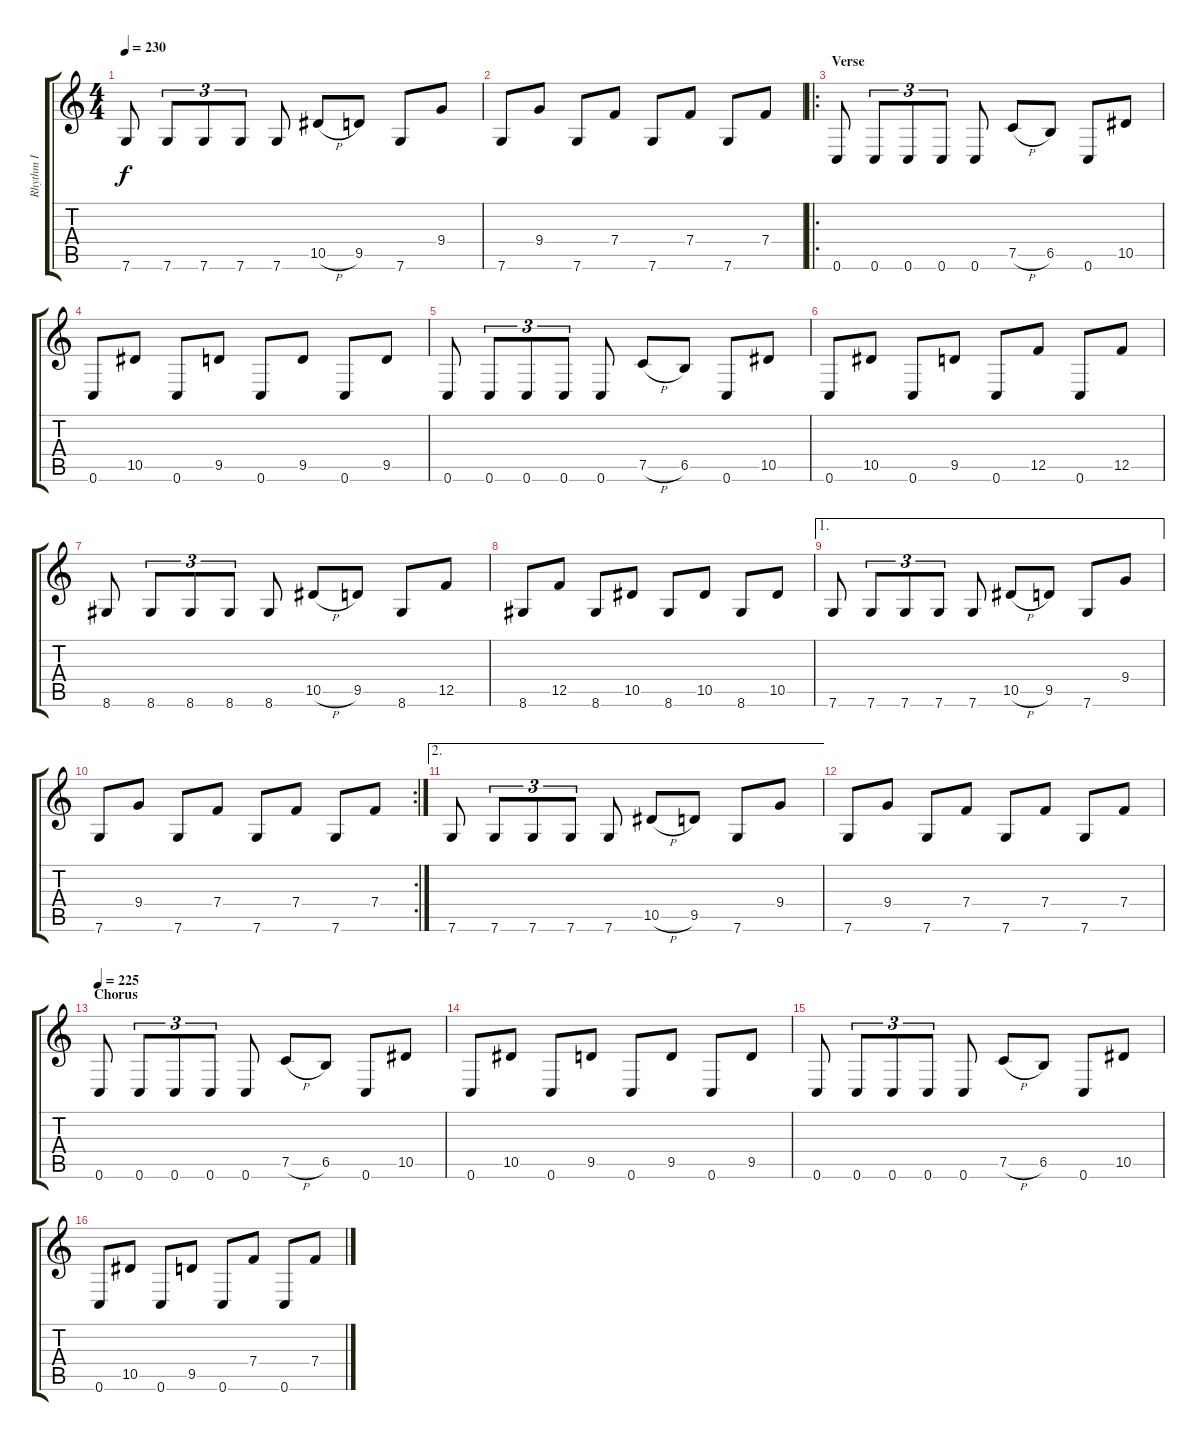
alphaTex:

\track ("Rhythm I" "Rhythm I") {instrument distortionguitar}
\staff {score tabs}
\tuning (C4 G3 Eb3 Bb2 F2 C2) {hide}
\ts (4 4)
\tempo 230
\clef g2
\ks c
7.6.8{dy f} 7.6.8{tu (3 2)} 7.6.8{tu (3 2)} 7.6.8{tu (3 2)} 7.6.8 10.5{h}.8 9.5.8 7.6.8 9.4.8 |
7.6.8 9.4.8 7.6.8 7.4.8 7.6.8 7.4.8 7.6.8 7.4.8 |
\ro
\section ("" "Verse")
0.6.8 0.6.8{tu (3 2)} 0.6.8{tu (3 2)} 0.6.8{tu (3 2)} 0.6.8 7.5{h}.8 6.5.8 0.6.8 10.5.8 |
0.6.8 10.5.8 0.6.8 9.5.8 0.6.8 9.5.8 0.6.8 9.5.8 |
0.6.8 0.6.8{tu (3 2)} 0.6.8{tu (3 2)} 0.6.8{tu (3 2)} 0.6.8 7.5{h}.8 6.5.8 0.6.8 10.5.8 |
0.6.8 10.5.8 0.6.8 9.5.8 0.6.8 12.5.8 0.6.8 12.5.8 |
8.6.8 8.6.8{tu (3 2)} 8.6.8{tu (3 2)} 8.6.8{tu (3 2)} 8.6.8 10.5{h}.8 9.5.8 8.6.8 12.5.8 |
8.6.8 12.5.8 8.6.8 10.5.8 8.6.8 10.5.8 8.6.8 10.5.8 |
\ae 1
7.6.8 7.6.8{tu (3 2)} 7.6.8{tu (3 2)} 7.6.8{tu (3 2)} 7.6.8 10.5{h}.8 9.5.8 7.6.8 9.4.8 |
\rc 2
7.6.8 9.4.8 7.6.8 7.4.8 7.6.8 7.4.8 7.6.8 7.4.8 |
\ae 2
7.6.8 7.6.8{tu (3 2)} 7.6.8{tu (3 2)} 7.6.8{tu (3 2)} 7.6.8 10.5{h}.8 9.5.8 7.6.8 9.4.8 |
7.6.8 9.4.8 7.6.8 7.4.8 7.6.8 7.4.8 7.6.8 7.4.8 |
\section ("" "Chorus")
\tempo 225
0.6.8 0.6.8{tu (3 2)} 0.6.8{tu (3 2)} 0.6.8{tu (3 2)} 0.6.8 7.5{h}.8 6.5.8 0.6.8 10.5.8 |
0.6.8 10.5.8 0.6.8 9.5.8 0.6.8 9.5.8 0.6.8 9.5.8 |
0.6.8 0.6.8{tu (3 2)} 0.6.8{tu (3 2)} 0.6.8{tu (3 2)} 0.6.8 7.5{h}.8 6.5.8 0.6.8 10.5.8 |
0.6.8 10.5.8 0.6.8 9.5.8 0.6.8 7.4.8 0.6.8 7.4.8
